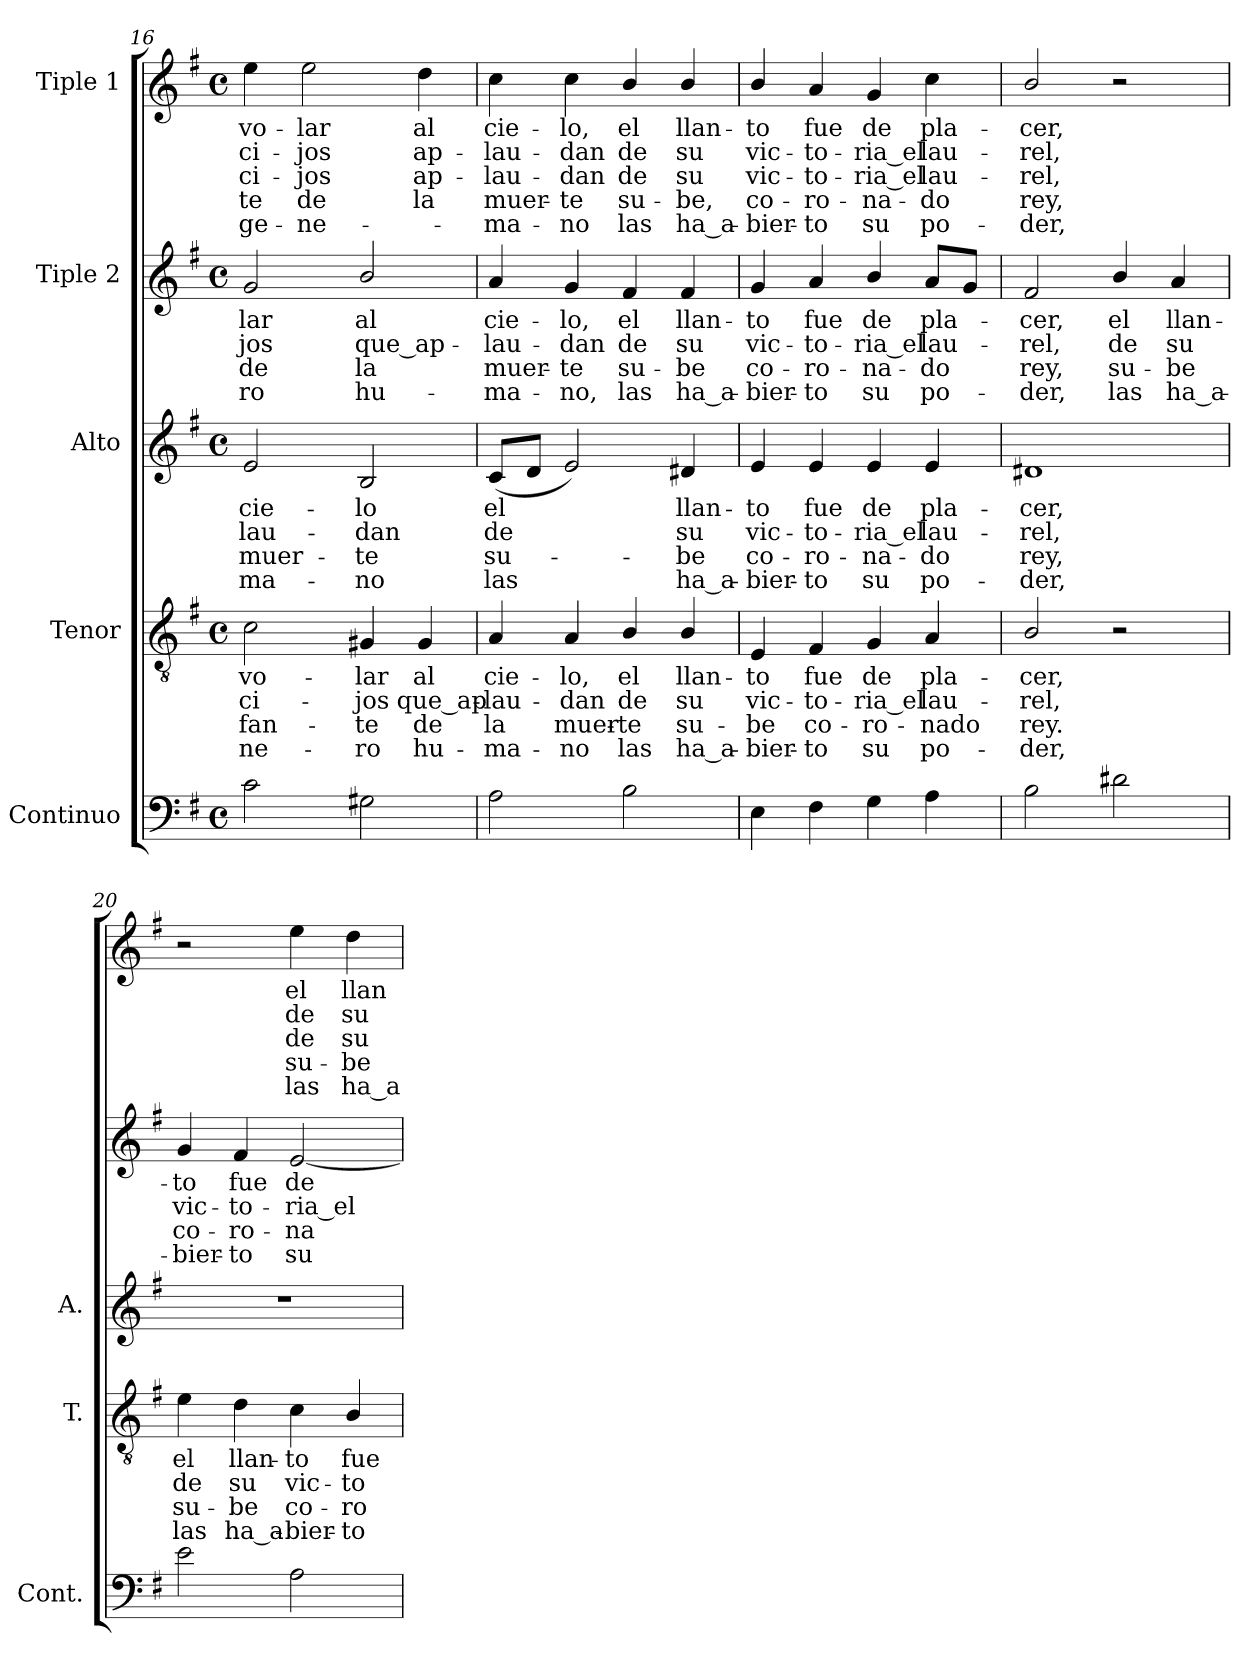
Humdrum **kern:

**kern	**kern	**text	**text	**text	**text	**kern	**text	**text	**text	**text	**kern	**text	**text	**text	**text	**kern	**text	**text	**text	**text	**text
*part5	*part4	*part4	*part4	*part4	*part4	*part3	*part3	*part3	*part3	*part3	*part2	*part2	*part2	*part2	*part2	*part1	*part1	*part1	*part1	*part1	*part1
*staff5	*staff4	*staff4	*staff4	*staff4	*staff4	*staff3	*staff3	*staff3	*staff3	*staff3	*staff2	*staff2	*staff2	*staff2	*staff2	*staff1	*staff1	*staff1	*staff1	*staff1	*staff1
*I"Continuo	*I"Tenor	*	*	*	*	*I"Alto	*	*	*	*	*I"Tiple 2	*	*	*	*	*I"Tiple 1	*	*	*	*	*
*I'Cont.	*I'T.	*	*	*	*	*I'A.	*	*	*	*	*	*	*	*	*	*	*	*	*	*	*
*clefF4	*clefGv2	*	*	*	*	*clefG2	*	*	*	*	*clefG2	*	*	*	*	*clefG2	*	*	*	*	*
*	*ITrd7c12	*	*	*	*	*	*	*	*	*	*	*	*	*	*	*	*	*	*	*	*
*k[f#]	*k[f#]	*	*	*	*	*k[f#]	*	*	*	*	*k[f#]	*	*	*	*	*k[f#]	*	*	*	*	*
*G:	*G:	*	*	*	*	*G:	*	*	*	*	*G:	*	*	*	*	*G:	*	*	*	*	*
*M4/4	*M4/4	*	*	*	*	*M4/4	*	*	*	*	*M4/4	*	*	*	*	*M4/4	*	*	*	*	*
*met(c)	*met(c)	*	*	*	*	*met(c)	*	*	*	*	*met(c)	*	*	*	*	*met(c)	*	*	*	*	*
=16	=16	=16	=16	=16	=16	=16	=16	=16	=16	=16	=16	=16	=16	=16	=16	=16	=16	=16	=16	=16	=16
!	!	!LO:LY:b:color=#000000	!LO:LY:b:color=#000000	!LO:LY:b:color=#000000	!LO:LY:b:color=#000000	!	!	!	!	!	!	!	!	!	!	!	!	!	!	!	!
!	!	!	!	!	!	!	!LO:LY:b:color=#000000	!LO:LY:b:color=#000000	!LO:LY:b:color=#000000	!LO:LY:b:color=#000000	!	!	!	!	!	!	!	!	!	!	!
!	!	!	!	!	!	!	!	!	!	!	!	!LO:LY:b:color=#000000	!LO:LY:b:color=#000000	!LO:LY:b:color=#000000	!LO:LY:b:color=#000000	!	!	!	!	!	!
!	!	!	!	!	!	!	!	!	!	!	!	!	!	!	!	!	!LO:LY:b:color=#000000	!LO:LY:b:color=#000000	!LO:LY:b:color=#000000	!LO:LY:b:color=#000000	!LO:LY:b:color=#000000
2ci\	2Ci\	vo-	-ci-	-fan-	-ne-	2ei/	cie-	-lau-	muer-	-ma-	2gi/	-lar	-jos	de	-ro	4eei\	vo-	-ci-	-ci-	-te	ge-
!	!	!	!	!	!	!	!	!	!	!	!	!	!	!	!	!	!LO:LY:b:color=#000000	!LO:LY:b:color=#000000	!LO:LY:b:color=#000000	!LO:LY:b:color=#000000	!LO:LY:b:color=#000000
.	.	.	.	.	.	.	.	.	.	.	.	.	.	.	.	2eei\	-lar	-jos	jos	de	-ne-
!	!	!LO:LY:b:color=#000000	!LO:LY:b:color=#000000	!LO:LY:b:color=#000000	!LO:LY:b:color=#000000	!	!	!	!	!	!	!	!	!	!	!	!	!	!	!	!
!	!	!	!	!	!	!	!LO:LY:b:color=#000000	!LO:LY:b:color=#000000	!LO:LY:b:color=#000000	!LO:LY:b:color=#000000	!	!	!	!	!	!	!	!	!	!	!
!	!	!	!	!	!	!	!	!	!	!	!	!LO:LY:b:color=#000000	!LO:LY:b:color=#000000	!LO:LY:b:color=#000000	!LO:LY:b:color=#000000	!	!	!	!	!	!
2G#Xi\	4GG#Xi/	-lar	-jos	-te	-ro	2Bi/	-lo	-dan	-te	-no	2bi/	al	que_ap-	la	hu-	.	.	.	.	.	.
!	!	!LO:LY:b:color=#000000	!LO:LY:b:color=#000000	!LO:LY:b:color=#000000	!LO:LY:b:color=#000000	!	!	!	!	!	!	!	!	!	!	!	!	!	!	!	!
!	!	!	!	!	!	!	!	!	!	!	!	!	!	!	!	!	!LO:LY:b:color=#000000	!LO:LY:b:color=#000000	!LO:LY:b:color=#000000	!LO:LY:b:color=#000000	!
.	4GG#i/	al	que_ap-	de	hu-	.	.	.	.	.	.	.	.	.	.	4ddi\	al	ap-	-ap-	la	.
=17	=17	=17	=17	=17	=17	=17	=17	=17	=17	=17	=17	=17	=17	=17	=17	=17	=17	=17	=17	=17	=17
!	!	!LO:LY:b:color=#000000	!LO:LY:b:color=#000000	!LO:LY:b:color=#000000	!LO:LY:b:color=#000000	!	!	!	!	!	!	!	!	!	!	!	!	!	!	!	!
!	!	!	!	!	!	!	!LO:LY:b:color=#000000	!LO:LY:b:color=#000000	!LO:LY:b:color=#000000	!LO:LY:b:color=#000000	!	!	!	!	!	!	!	!	!	!	!
!	!	!	!	!	!	!	!	!	!	!	!	!LO:LY:b:color=#000000	!LO:LY:b:color=#000000	!LO:LY:b:color=#000000	!LO:LY:b:color=#000000	!	!	!	!	!	!
!	!	!	!	!	!	!	!	!	!	!	!	!	!	!	!	!	!LO:LY:b:color=#000000	!LO:LY:b:color=#000000	!LO:LY:b:color=#000000	!LO:LY:b:color=#000000	!LO:LY:b:color=#000000
2Ai\	4AAi/	cie-	-lau-	la	-ma-	(8ci/L	el	de	su-	las	4ai/	cie-	-lau-	muer-	-ma-	4cci\	cie-	-lau-	-lau-	muer-	-ma-
.	.	.	.	.	.	8di/J	.	.	.	.	.	.	.	.	.	.	.	.	.	.	.
!	!	!LO:LY:b:color=#000000	!LO:LY:b:color=#000000	!LO:LY:b:color=#000000	!LO:LY:b:color=#000000	!	!	!	!	!	!	!	!	!	!	!	!	!	!	!	!
!	!	!	!	!	!	!	!	!	!	!	!	!LO:LY:b:color=#000000	!LO:LY:b:color=#000000	!LO:LY:b:color=#000000	!LO:LY:b:color=#000000	!	!	!	!	!	!
!	!	!	!	!	!	!	!	!	!	!	!	!	!	!	!	!	!LO:LY:b:color=#000000	!LO:LY:b:color=#000000	!LO:LY:b:color=#000000	!LO:LY:b:color=#000000	!LO:LY:b:color=#000000
.	4AAi/	-lo,	-dan	muer-	-no	2ei/)	.	.	.	.	4gi/	-lo,	-dan	-te	-no,	4cci\	-lo,	-dan	dan	-te	-no
!	!	!LO:LY:b:color=#000000	!LO:LY:b:color=#000000	!LO:LY:b:color=#000000	!LO:LY:b:color=#000000	!	!	!	!	!	!	!	!	!	!	!	!	!	!	!	!
!	!	!	!	!	!	!	!	!	!	!	!	!LO:LY:b:color=#000000	!LO:LY:b:color=#000000	!LO:LY:b:color=#000000	!LO:LY:b:color=#000000	!	!	!	!	!	!
!	!	!	!	!	!	!	!	!	!	!	!	!	!	!	!	!	!LO:LY:b:color=#000000	!LO:LY:b:color=#000000	!LO:LY:b:color=#000000	!LO:LY:b:color=#000000	!LO:LY:b:color=#000000
2Bi\	4BBi/	el	de	-te	las	.	.	.	.	.	4f#i/	el	de	su-	las	4bi/	el	de	de	su-	las
!	!	!LO:LY:b:color=#000000	!LO:LY:b:color=#000000	!LO:LY:b:color=#000000	!LO:LY:b:color=#000000	!	!	!	!	!	!	!	!	!	!	!	!	!	!	!	!
!	!	!	!	!	!	!	!LO:LY:b:color=#000000	!LO:LY:b:color=#000000	!LO:LY:b:color=#000000	!LO:LY:b:color=#000000	!	!	!	!	!	!	!	!	!	!	!
!	!	!	!	!	!	!	!	!	!	!	!	!LO:LY:b:color=#000000	!LO:LY:b:color=#000000	!LO:LY:b:color=#000000	!LO:LY:b:color=#000000	!	!	!	!	!	!
!	!	!	!	!	!	!	!	!	!	!	!	!	!	!	!	!	!LO:LY:b:color=#000000	!LO:LY:b:color=#000000	!LO:LY:b:color=#000000	!LO:LY:b:color=#000000	!LO:LY:b:color=#000000
.	4BBi/	llan-	su	su-	ha_a-	4d#Xi/	llan-	su	-be	ha_a-	4f#i/	llan-	su	-be	ha_a-	4bi/	llan-	su	su	-be,	ha_a-
=18	=18	=18	=18	=18	=18	=18	=18	=18	=18	=18	=18	=18	=18	=18	=18	=18	=18	=18	=18	=18	=18
!	!	!LO:LY:b:color=#000000	!LO:LY:b:color=#000000	!LO:LY:b:color=#000000	!LO:LY:b:color=#000000	!	!	!	!	!	!	!	!	!	!	!	!	!	!	!	!
!	!	!	!	!	!	!	!LO:LY:b:color=#000000	!LO:LY:b:color=#000000	!LO:LY:b:color=#000000	!LO:LY:b:color=#000000	!	!	!	!	!	!	!	!	!	!	!
!	!	!	!	!	!	!	!	!	!	!	!	!LO:LY:b:color=#000000	!LO:LY:b:color=#000000	!LO:LY:b:color=#000000	!LO:LY:b:color=#000000	!	!	!	!	!	!
!	!	!	!	!	!	!	!	!	!	!	!	!	!	!	!	!	!LO:LY:b:color=#000000	!LO:LY:b:color=#000000	!LO:LY:b:color=#000000	!LO:LY:b:color=#000000	!LO:LY:b:color=#000000
4Ei\	4EEi/	-to	vic-	-be	-bier-	4ei/	-to	vic-	co-	-bier-	4gi/	-to	vic-	co-	-bier-	4bi/	-to	vic-	-vic-	co-	-bier-
!	!	!LO:LY:b:color=#000000	!LO:LY:b:color=#000000	!LO:LY:b:color=#000000	!LO:LY:b:color=#000000	!	!	!	!	!	!	!	!	!	!	!	!	!	!	!	!
!	!	!	!	!	!	!	!LO:LY:b:color=#000000	!LO:LY:b:color=#000000	!LO:LY:b:color=#000000	!LO:LY:b:color=#000000	!	!	!	!	!	!	!	!	!	!	!
!	!	!	!	!	!	!	!	!	!	!	!	!LO:LY:b:color=#000000	!LO:LY:b:color=#000000	!LO:LY:b:color=#000000	!LO:LY:b:color=#000000	!	!	!	!	!	!
!	!	!	!	!	!	!	!	!	!	!	!	!	!	!	!	!	!LO:LY:b:color=#000000	!LO:LY:b:color=#000000	!LO:LY:b:color=#000000	!LO:LY:b:color=#000000	!LO:LY:b:color=#000000
4F#i\	4FF#i/	fue	-to-	co-	-to	4ei/	fue	-to-	-ro-	-to	4ai/	fue	-to-	-ro-	-to	4ai/	fue	-to-	-to-	-ro-	-to
!	!	!LO:LY:b:color=#000000	!LO:LY:b:color=#000000	!LO:LY:b:color=#000000	!LO:LY:b:color=#000000	!	!	!	!	!	!	!	!	!	!	!	!	!	!	!	!
!	!	!	!	!	!	!	!LO:LY:b:color=#000000	!LO:LY:b:color=#000000	!LO:LY:b:color=#000000	!LO:LY:b:color=#000000	!	!	!	!	!	!	!	!	!	!	!
!	!	!	!	!	!	!	!	!	!	!	!	!LO:LY:b:color=#000000	!LO:LY:b:color=#000000	!LO:LY:b:color=#000000	!LO:LY:b:color=#000000	!	!	!	!	!	!
!	!	!	!	!	!	!	!	!	!	!	!	!	!	!	!	!	!LO:LY:b:color=#000000	!LO:LY:b:color=#000000	!LO:LY:b:color=#000000	!LO:LY:b:color=#000000	!LO:LY:b:color=#000000
4Gi\	4GGi/	de	-ria_el	-ro-	su	4ei/	de	-ria_el	-na-	su	4bi/	de	-ria_el	-na-	su	4gi/	de	-ria_el	ria_el	-na-	su
!	!	!LO:LY:b:color=#000000	!LO:LY:b:color=#000000	!LO:LY:b:color=#000000	!LO:LY:b:color=#000000	!	!	!	!	!	!	!	!	!	!	!	!	!	!	!	!
!	!	!	!	!	!	!	!LO:LY:b:color=#000000	!LO:LY:b:color=#000000	!LO:LY:b:color=#000000	!LO:LY:b:color=#000000	!	!	!	!	!	!	!	!	!	!	!
!	!	!	!	!	!	!	!	!	!	!	!	!LO:LY:b:color=#000000	!LO:LY:b:color=#000000	!LO:LY:b:color=#000000	!LO:LY:b:color=#000000	!	!	!	!	!	!
!	!	!	!	!	!	!	!	!	!	!	!	!	!	!	!	!	!LO:LY:b:color=#000000	!LO:LY:b:color=#000000	!LO:LY:b:color=#000000	!LO:LY:b:color=#000000	!LO:LY:b:color=#000000
4Ai\	4AAi/	pla-	lau-	-nado	po-	4ei/	pla-	lau-	-do	po-	8ai/L	pla-	lau-	-do	po-	4cci\	pla-	lau-	-lau-	-do	po-
.	.	.	.	.	.	.	.	.	.	.	8gi/J	.	.	.	.	.	.	.	.	.	.
=19	=19	=19	=19	=19	=19	=19	=19	=19	=19	=19	=19	=19	=19	=19	=19	=19	=19	=19	=19	=19	=19
!	!	!LO:LY:b:color=#000000	!LO:LY:b:color=#000000	!LO:LY:b:color=#000000	!LO:LY:b:color=#000000	!	!	!	!	!	!	!	!	!	!	!	!	!	!	!	!
!	!	!	!	!	!	!	!LO:LY:b:color=#000000	!LO:LY:b:color=#000000	!LO:LY:b:color=#000000	!LO:LY:b:color=#000000	!	!	!	!	!	!	!	!	!	!	!
!	!	!	!	!	!	!	!	!	!	!	!	!LO:LY:b:color=#000000	!LO:LY:b:color=#000000	!LO:LY:b:color=#000000	!LO:LY:b:color=#000000	!	!	!	!	!	!
!	!	!	!	!	!	!	!	!	!	!	!	!	!	!	!	!	!LO:LY:b:color=#000000	!LO:LY:b:color=#000000	!LO:LY:b:color=#000000	!LO:LY:b:color=#000000	!LO:LY:b:color=#000000
2Bi\	2BBi/	-cer,	-rel,	rey.	-der,	1d#Xi	-cer,	-rel,	rey,	-der,	2f#i/	-cer,	-rel,	rey,	-der,	2bi/	-cer,	-rel,	rel,	rey,	-der,
!	!	!	!	!	!	!	!	!	!	!	!	!LO:LY:b:color=#000000	!LO:LY:b:color=#000000	!LO:LY:b:color=#000000	!LO:LY:b:color=#000000	!	!	!	!	!	!
2d#Xi\	2r	.	.	.	.	.	.	.	.	.	4bi/	el	de	su-	las	2r	.	.	.	.	.
!	!	!	!	!	!	!	!	!	!	!	!	!LO:LY:b:color=#000000	!LO:LY:b:color=#000000	!LO:LY:b:color=#000000	!LO:LY:b:color=#000000	!	!	!	!	!	!
.	.	.	.	.	.	.	.	.	.	.	4ai/	llan-	su	-be	ha_a-	.	.	.	.	.	.
!!LO:LB:g=z
=20	=20	=20	=20	=20	=20	=20	=20	=20	=20	=20	=20	=20	=20	=20	=20	=20	=20	=20	=20	=20	=20
!	!	!LO:LY:b:color=#000000	!LO:LY:b:color=#000000	!LO:LY:b:color=#000000	!LO:LY:b:color=#000000	!	!	!	!	!	!	!	!	!	!	!	!	!	!	!	!
!	!	!	!	!	!	!	!	!	!	!	!	!LO:LY:b:color=#000000	!LO:LY:b:color=#000000	!LO:LY:b:color=#000000	!LO:LY:b:color=#000000	!	!	!	!	!	!
2ei\	4Ei\	el	de	su-	las	1r	.	.	.	.	4gi/	-to	vic-	co-	-bier-	2r	.	.	.	.	.
!	!	!LO:LY:b:color=#000000	!LO:LY:b:color=#000000	!LO:LY:b:color=#000000	!LO:LY:b:color=#000000	!	!	!	!	!	!	!	!	!	!	!	!	!	!	!	!
!	!	!	!	!	!	!	!	!	!	!	!	!LO:LY:b:color=#000000	!LO:LY:b:color=#000000	!LO:LY:b:color=#000000	!LO:LY:b:color=#000000	!	!	!	!	!	!
.	4Di\	llan-	su	-be	ha_a-	.	.	.	.	.	4f#i/	fue	-to-	-ro-	-to	.	.	.	.	.	.
!	!	!LO:LY:b:color=#000000	!LO:LY:b:color=#000000	!LO:LY:b:color=#000000	!LO:LY:b:color=#000000	!	!	!	!	!	!	!	!	!	!	!	!	!	!	!	!
!	!	!	!	!	!	!	!	!	!	!	!	!LO:LY:b:color=#000000	!LO:LY:b:color=#000000	!LO:LY:b:color=#000000	!LO:LY:b:color=#000000	!	!	!	!	!	!
!	!	!	!	!	!	!	!	!	!	!	!	!	!	!	!	!	!LO:LY:b:color=#000000	!LO:LY:b:color=#000000	!LO:LY:b:color=#000000	!LO:LY:b:color=#000000	!LO:LY:b:color=#000000
2Ai\	4Ci\	-to	vic-	co-	-bier-	.	.	.	.	.	[2ei/	de	-ria_el	-na-	su	4eei\	el	de	de	su-	las
!	!	!LO:LY:b:color=#000000	!LO:LY:b:color=#000000	!LO:LY:b:color=#000000	!LO:LY:b:color=#000000	!	!	!	!	!	!	!	!	!	!	!	!	!	!	!	!
!	!	!	!	!	!	!	!	!	!	!	!	!	!	!	!	!	!LO:LY:b:color=#000000	!LO:LY:b:color=#000000	!LO:LY:b:color=#000000	!LO:LY:b:color=#000000	!LO:LY:b:color=#000000
.	4BBi/	fue	-to-	-ro-	-to	.	.	.	.	.	.	.	.	.	.	4ddi\	llan-	su	su	-be	ha_a-
=	=	=	=	=	=	=	=	=	=	=	=	=	=	=	=	=	=	=	=	=	=
*-	*-	*-	*-	*-	*-	*-	*-	*-	*-	*-	*-	*-	*-	*-	*-	*-	*-	*-	*-	*-	*-
